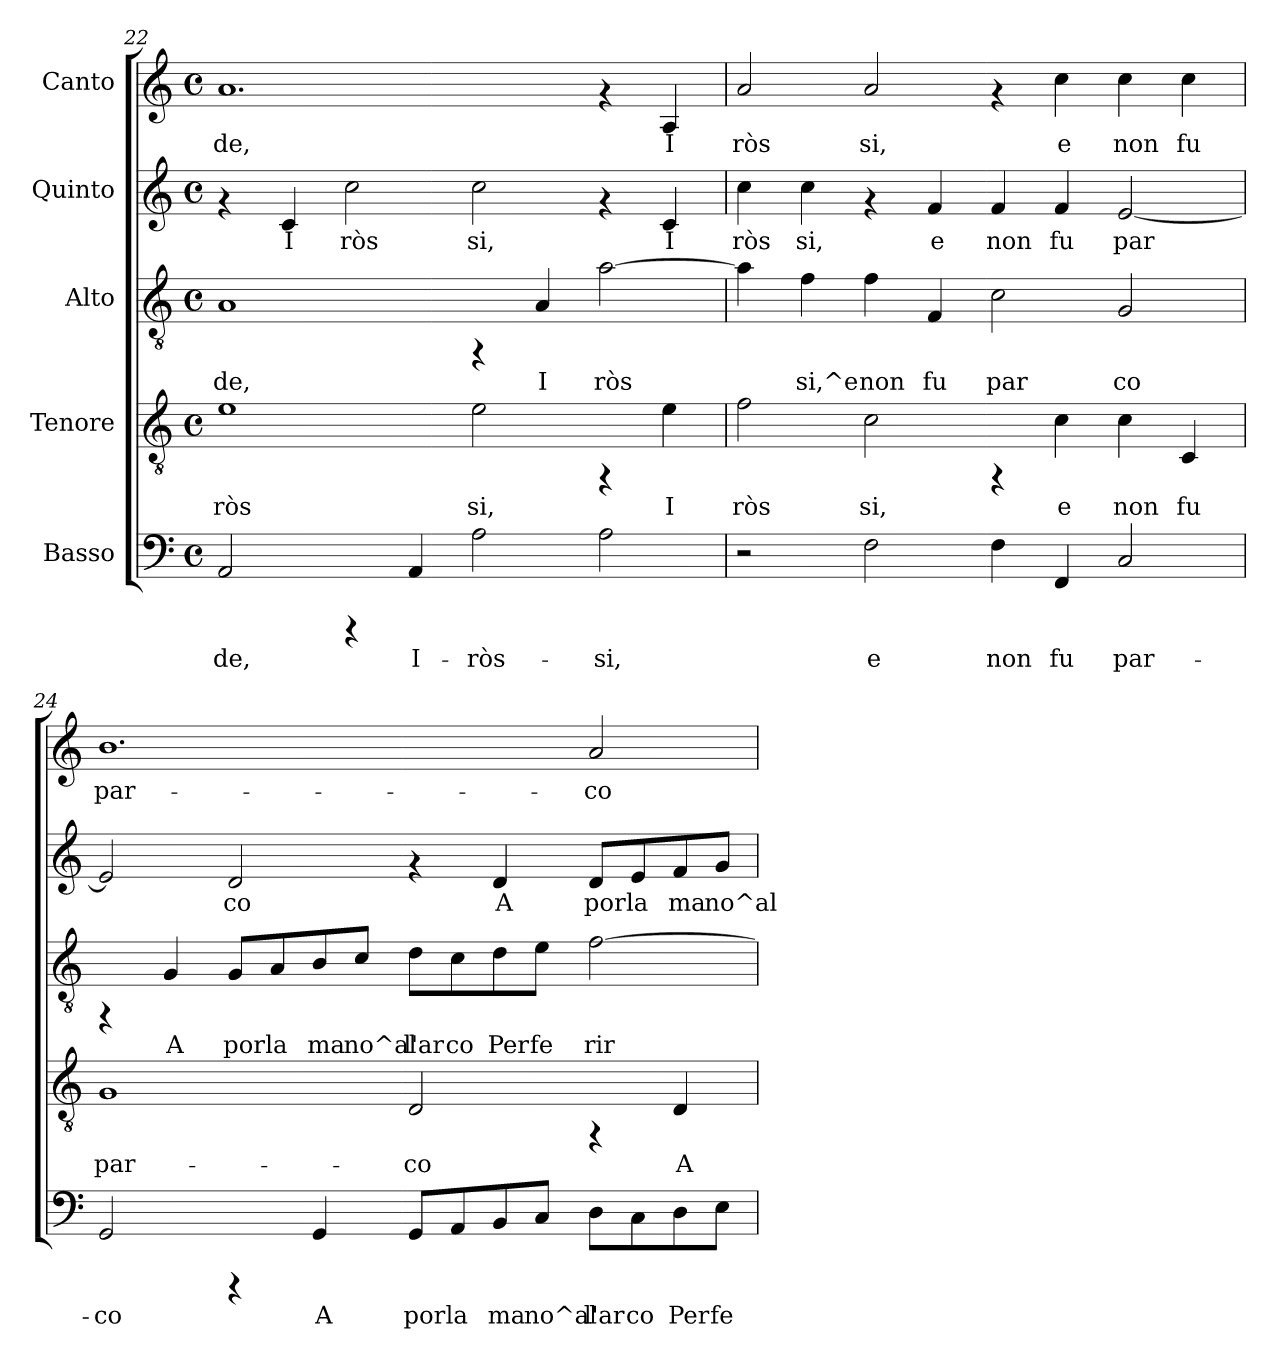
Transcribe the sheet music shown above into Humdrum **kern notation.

**kern	**text	**kern	**text	**kern	**text	**kern	**text	**kern	**text
*part5	*part5	*part4	*part4	*part3	*part3	*part2	*part2	*part1	*part1
*staff5	*staff5	*staff4	*staff4	*staff3	*staff3	*staff2	*staff2	*staff1	*staff1
*I"Basso	*	*I"Tenore	*	*I"Alto	*	*I"Quinto	*	*I"Canto	*
*clefF4	*	*clefGv2	*	*clefGv2	*	*clefG2	*	*clefG2	*
*k[]	*	*k[]	*	*k[]	*	*k[]	*	*k[]	*
*C:	*	*C:	*	*C:	*	*C:	*	*C:	*
*M4/4	*	*M4/4	*	*M4/4	*	*M4/4	*	*M4/4	*
*met(c)	*	*met(c)	*	*met(c)	*	*met(c)	*	*met(c)	*
=22	=22	=22	=22	=22	=22	=22	=22	=22	=22
!	!LO:LY:b:cj	!	!LO:LY:b:cj	!	!LO:LY:b:cj	!	!	!	!LO:LY:b:cj
2AA/	-de,	1e	ròs	1A	de,	4rf	.	1.a	de,
!	!	!	!	!	!	!	!LO:LY:b:cj	!	!
.	.	.	.	.	.	4c/	I	.	.
!	!	!	!	!	!	!	!LO:LY:b:cj	!	!
4rCCC	.	.	.	.	.	2cc\	ròs	.	.
!	!LO:LY:b:cj	!	!	!	!	!	!	!	!
4AA/	I-	.	.	.	.	.	.	.	.
!	!LO:LY:b:cj	!	!LO:LY:b:cj	!	!	!	!LO:LY:b:cj	!	!
2A\	-ròs-	2e\	si,	4rFF	.	2cc\	si,	.	.
!	!	!	!	!	!LO:LY:b:cj	!	!	!	!
.	.	.	.	4A/	I	.	.	.	.
!	!LO:LY:b:cj	!	!	!	!LO:LY:b:cj	!	!	!	!
2A\	-si,	4rFF	.	[>2a\	ròs	4rf	.	4rf	.
!	!	!	!LO:LY:b:cj	!	!	!	!LO:LY:b:cj	!	!LO:LY:b:cj
.	.	4e\	I	.	.	4c/	I	4A/	I
=23	=23	=23	=23	=23	=23	=23	=23	=23	=23
!	!	!	!LO:LY:b:cj	!	!LO:LY:b:cj	!	!LO:LY:b:cj	!	!LO:LY:b:cj
2r	.	2f\	ròs	4a\]	.	4cc\	ròs	2a/	ròs
!	!	!	!	!	!LO:LY:b:cj	!	!LO:LY:b:cj	!	!
.	.	.	.	4f\	si,^e	4cc\	si,	.	.
!	!LO:LY:b:cj	!	!LO:LY:b:cj	!	!LO:LY:b:cj	!	!	!	!LO:LY:b:cj
2F\	e	2c\	si,	4f\	non	4rf	.	2a/	si,
!	!	!	!	!	!LO:LY:b:cj	!	!LO:LY:b:cj	!	!
.	.	.	.	4F/	fu	4f/	e	.	.
!	!LO:LY:b:cj	!	!	!	!LO:LY:b:cj	!	!LO:LY:b:cj	!	!
4F\	non	4rFF	.	2c\	par	4f/	non	4rf	.
!	!LO:LY:b:cj	!	!LO:LY:b:cj	!	!	!	!LO:LY:b:cj	!	!LO:LY:b:cj
4FF/	fu	4c\	e	.	.	4f/	fu	4cc\	e
!	!LO:LY:b:cj	!	!LO:LY:b:cj	!	!LO:LY:b:cj	!	!LO:LY:b:cj	!	!LO:LY:b:cj
2C/	par-	4c\	non	2G/	co	[<2e/	par	4cc\	non
!	!	!	!LO:LY:b:cj	!	!	!	!	!	!LO:LY:b:cj
.	.	4C/	fu	.	.	.	.	4cc\	fu
!!LO:PB:g=z
=24	=24	=24	=24	=24	=24	=24	=24	=24	=24
!	!LO:LY:b:cj	!	!LO:LY:b:cj	!	!	!	!LO:LY:b:cj	!	!LO:LY:b:cj
2GG/	-co	1G	par-	4rFF	.	2e/]	.	1.b	par-
!	!	!	!	!	!LO:LY:b:cj	!	!	!	!
.	.	.	.	4G/	A	.	.	.	.
!	!	!	!	!	!LO:LY:b:cj	!	!LO:LY:b:cj	!	!
4rCCC	.	.	.	8G/L	por	2d/	co	.	.
!	!	!	!	!	!LO:LY:b:cj	!	!	!	!
.	.	.	.	8A/	la	.	.	.	.
!	!LO:LY:b:cj	!	!	!	!LO:LY:b:cj	!	!	!	!
4GG/	A	.	.	8B/	ma	.	.	.	.
!	!	!	!	!	!LO:LY:b:cj	!	!	!	!
.	.	.	.	8c/J	no^al	.	.	.	.
!	!LO:LY:b:cj	!	!LO:LY:b:cj	!	!LO:LY:b:cj	!	!	!	!
8GG/L	por	2D/	-co	8d\L	l'ar	4rf	.	.	.
!	!LO:LY:b:cj	!	!	!	!LO:LY:b:cj	!	!	!	!
8AA/	la	.	.	8c\	co	.	.	.	.
!	!LO:LY:b:cj	!	!	!	!LO:LY:b:cj	!	!LO:LY:b:cj	!	!
8BB/	ma	.	.	8d\	Per	4d/	A	.	.
!	!LO:LY:b:cj	!	!	!	!LO:LY:b:cj	!	!	!	!
8C/J	no^al	.	.	8e\J	fe	.	.	.	.
!	!LO:LY:b:cj	!	!	!	!LO:LY:b:cj	!	!LO:LY:b:cj	!	!LO:LY:b:cj
8D\L	l'ar	4rFF	.	[>2f\	rir	8d/L	por	2a/	-co
!	!LO:LY:b:cj	!	!	!	!	!	!LO:LY:b:cj	!	!
8C\	co	.	.	.	.	8e/	la	.	.
!	!LO:LY:b:cj	!	!LO:LY:b:cj	!	!	!	!LO:LY:b:cj	!	!
8D\	Per	4D/	A	.	.	8f/	ma	.	.
!	!LO:LY:b:cj	!	!	!	!	!	!LO:LY:b:cj	!	!
8E\J	fe	.	.	.	.	8g/J	no^al	.	.
=	=	=	=	=	=	=	=	=	=
*-	*-	*-	*-	*-	*-	*-	*-	*-	*-
